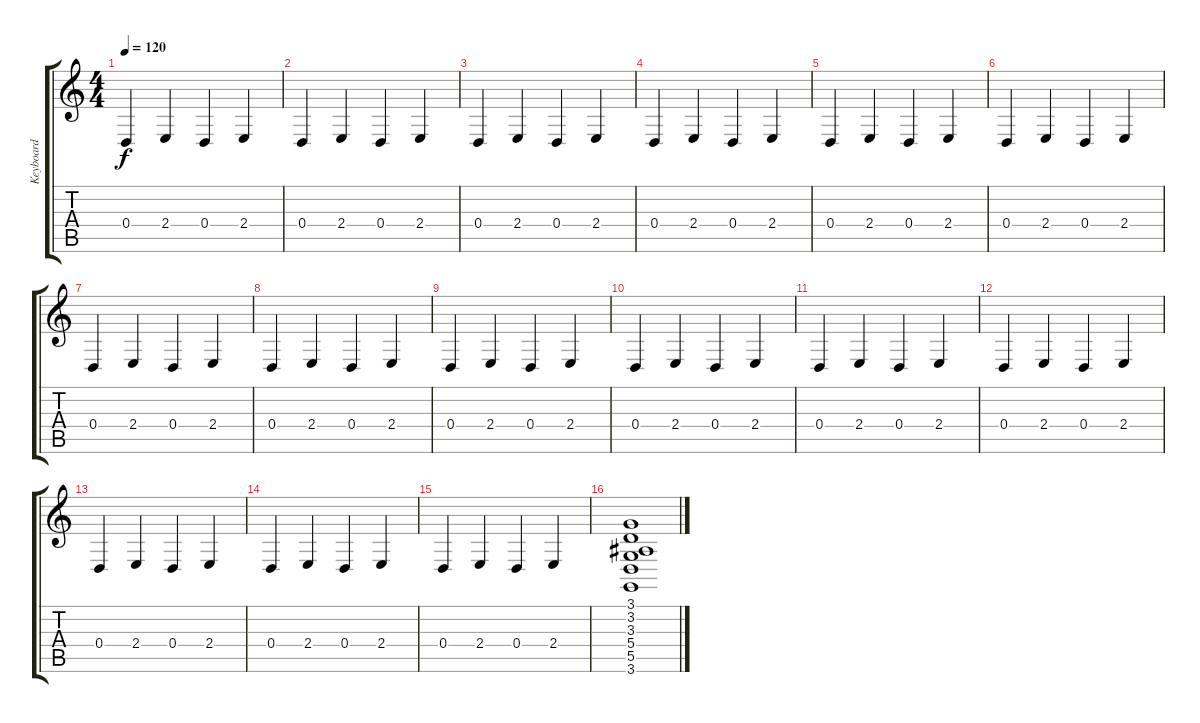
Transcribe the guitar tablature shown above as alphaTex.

\track ("Keyboard" "Keyboard") {instrument electricpiano1}
\staff {score tabs}
\tuning (E4 B3 G3 D3 A2 E2) {hide}
\ts (4 4)
\tempo 120
\clef g2
\ks c
0.4.4{dy f instrument electricpiano1} 2.4.4 0.4.4 2.4.4 |
0.4.4 2.4.4 0.4.4 2.4.4 |
0.4.4 2.4.4 0.4.4 2.4.4 |
0.4.4 2.4.4 0.4.4 2.4.4 |
0.4.4 2.4.4 0.4.4 2.4.4 |
0.4.4 2.4.4 0.4.4 2.4.4 |
0.4.4 2.4.4 0.4.4 2.4.4 |
0.4.4 2.4.4 0.4.4 2.4.4 |
0.4.4 2.4.4 0.4.4 2.4.4 |
0.4.4 2.4.4 0.4.4 2.4.4 |
0.4.4 2.4.4 0.4.4 2.4.4 |
0.4.4 2.4.4 0.4.4 2.4.4 |
0.4.4 2.4.4 0.4.4 2.4.4 |
0.4.4 2.4.4 0.4.4 2.4.4 |
0.4.4 2.4.4 0.4.4 2.4.4 |
(3.1 3.2 3.3 5.4 5.5 3.6).1
